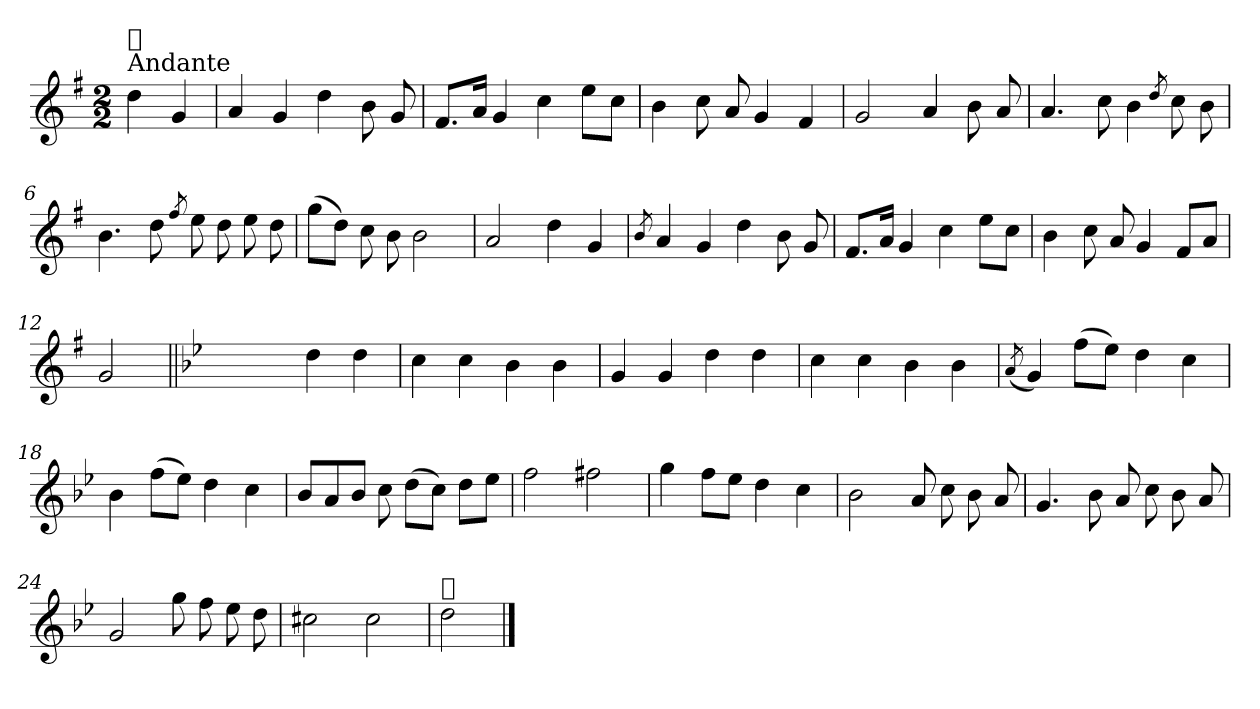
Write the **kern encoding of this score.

**kern
*part1
*staff1
*clefG2
*k[f#]
*G:
*M2/2
=
!LO:TX:a:t=Andante
!LO:TX:a:t=𝄋
4dd\
4g/
=1
4a/
4g/
4dd\
8b\
8g/
=2
8.f#/L
16a/Jk
4g/
4cc\
8ee\L
8cc\J
=3
4b\
8cc\
8a/
4g/
4f#/
=4
2g/
4a/
8b\
8a/
!!LO:LB:g=z
=5
4.a/
8cc\
4b\
8qdd/
8cc\
8b\
=6
4.b\
8dd\
8qff#/
8ee\
8dd\
8ee\
8dd\
=7
(>8gg\L
8dd\J)
8cc\
8b\
2b\
=8
2a/
4dd\
4g/
=9
8qb/
4a/
4g/
4dd\
8b\
8g/
=10
8.f#/L
16a/Jk
4g/
4cc\
8ee\L
8cc\J
!!LO:LB:g=z
=11
4b\
8cc\
8a/
4g/
8f#/L
8a/J
=12
2g/
=13||
*k[b-e-]
4ryy
4ryy
4dd\
4dd\
=14
4cc\
4cc\
4b-\
4b-\
=15
4g/
4g/
4dd\
4dd\
=16
4cc\
4cc\
4b-\
4b-\
!!LO:LB:g=z
=17
(<8qa/
4g/)
(>8ff\L
8ee-\J)
4dd\
4cc\
=18
4b-\
(>8ff\L
8ee-\J)
4dd\
4cc\
=19
8b-/L
8a/
8b-/J
8cc\
(>8dd\L
8cc\J)
8dd\L
8ee-\J
=20
2ff\
2ff#X\
=21
4gg\
8ff\L
8ee-\J
4dd\
4cc\
=22
2b-\
8a/
8cc\
8b-\
8a/
!!LO:LB:g=z
=23
4.g/
8b-\
8a/
8cc\
8b-\
8a/
=24
2g/
8gg\
8ff\
8ee-\
8dd\
=25
2cc#X\
2cc#\
=26
!LO:TX:a:t=𝄋
2dd\
==
*-
